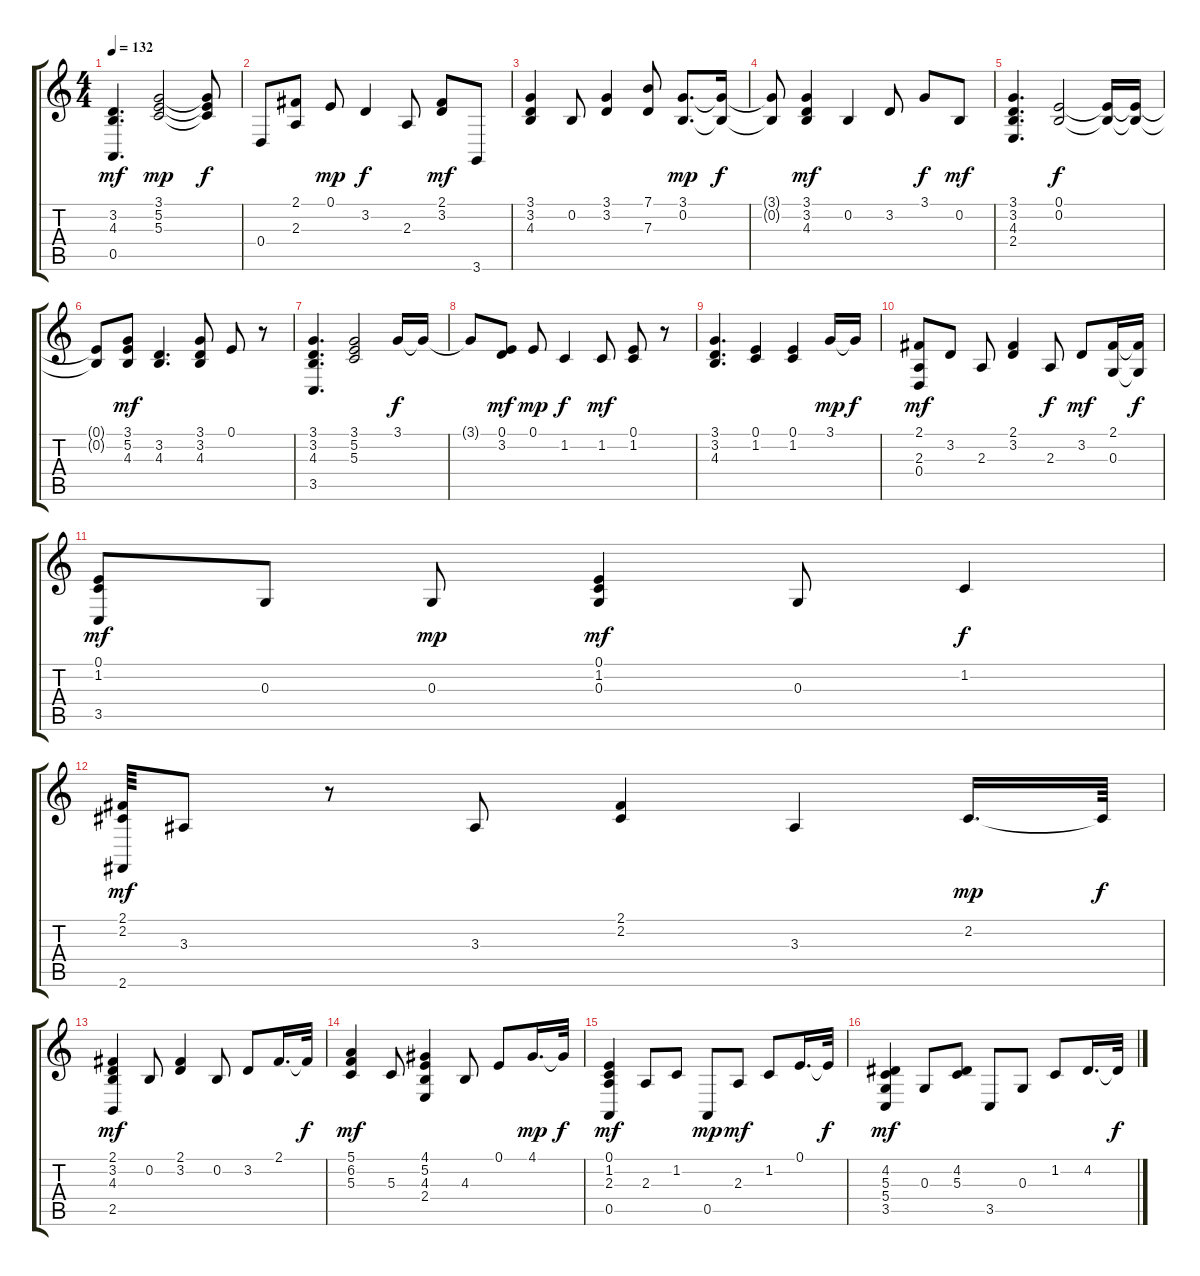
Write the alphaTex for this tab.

\track "" {instrument acousticgrandpiano}
\staff {score tabs}
\tuning (E4 B3 G3 D3 A2 E2) {hide}
\ts (4 4)
\tempo 132
\clef g2
\ks c
(3.2 4.3 0.5).4{d dy mf} (3.1 5.2 5.3).2{dy mp} (3.1{t} 5.2{t} 5.3{t}).8{dy f} |
0.4.8 (2.1 2.3).8 0.1.8{dy mp} 3.2.4{dy f} 2.3.8 (2.1 3.2).8{dy mf} 3.6.8 |
(3.1 3.2 4.3).4 0.2.8 (3.1 3.2).4 (7.1 7.3).8 (3.1 0.2).8{d dy mp} (3.1{t} 0.2{t}).16{dy f} |
(3.1{t} 0.2{t}).8 (3.1 3.2 4.3).4{dy mf} 0.2.4 3.2.8 3.1.8{dy f} 0.2.8{dy mf} |
(3.1 3.2 4.3 2.4).4{d} (0.1 0.2).2{dy f} (0.1{t} 0.2{t}).16 (0.1{t} 0.2{t}).16 |
(0.1{t} 0.2{t}).8 (3.1 5.2 4.3).8{dy mf} (3.2 4.3).4{d} (3.1 3.2 4.3).8 0.1.8 r.8 |
(3.1 3.2 4.3 3.5).4{d} (3.1 5.2 5.3).2 3.1.16{dy f} 3.1{t}.16 |
3.1{t}.8 (0.1 3.2).8{dy mf} 0.1.8{dy mp} 1.2.4{dy f} 1.2.8{dy mf} (0.1 1.2).8 r.8 |
(3.1 3.2 4.3).4{d} (0.1 1.2).4 (0.1 1.2).4 3.1.16{dy mp} 3.1{t}.16{dy f} |
(2.1 2.3 0.4).8{dy mf} 3.2.8 2.3.8 (2.1 3.2).4 2.3.8{dy f} 3.2.8{dy mf} (2.1 0.3).16 (2.1{t} 0.3{t}).16{dy f} |
(0.1 1.2 3.5).8{dy mf} 0.3.8 0.3.8{dy mp} (0.1 1.2 0.3).4{dy mf} 0.3.8 1.2.4{dy f} |
(2.1 2.2 2.6).64{dy mf} 3.3.8 r.8 3.3.8 (2.1 2.2).4 3.3.4 2.2.16{d dy mp} 2.2{t}.64{dy f} |
(2.1 3.2 4.3 2.5).4{dy mf} 0.2.8 (2.1 3.2).4 0.2.8 3.2.8 2.1.16{d} 2.1{t}.32{dy f} |
(5.1 6.2 5.3).4{dy mf} 5.3.8 (4.1 5.2 4.3 2.4).4 4.3.8 0.1.8 4.1.16{d dy mp} 4.1{t}.32{dy f} |
(0.1 1.2 2.3 0.5).4{dy mf} 2.3.8 1.2.8 0.5.8{dy mp} 2.3.8{dy mf} 1.2.8 0.1.16{d} 0.1{t}.32{dy f} |
(4.2 5.3 5.4 3.5).4{dy mf} 0.3.8 (4.2 5.3).8 3.5.8 0.3.8 1.2.8 4.2.16{d} 4.2{t}.32{dy f}
